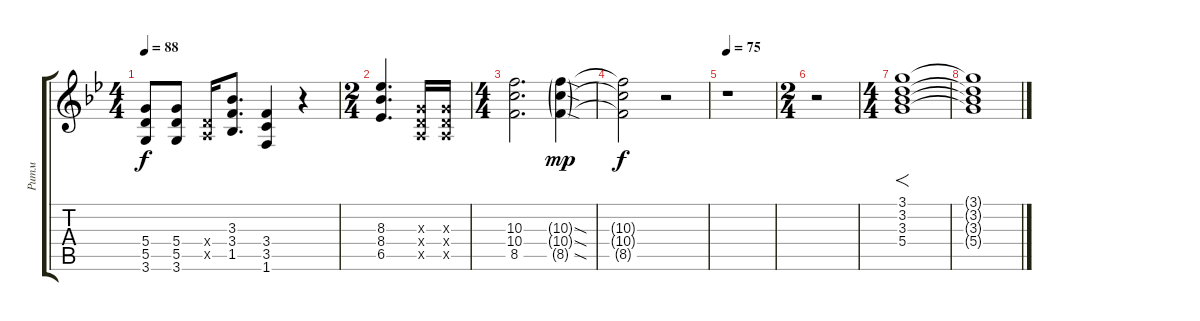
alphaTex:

\track ("Ритм" "Ритм") {instrument distortionguitar}
\staff {score tabs}
\tuning (E4 B3 G3 D3 A2 E2) {hide}
\ts (4 4)
\tempo 88
\clef g2
\ks bb
(5.4 5.5 3.6).8{dy f} (5.4 5.5 3.6).8 (0.4{x} 0.5{x}).16 (3.3 3.4 1.5).8{d} (3.4 3.5 1.6).4 r.4 |
\ts (2 4)
(8.3 8.4 6.5).4{d} (0.3{x} 0.4{x} 0.5{x}).16 (0.3{x} 0.4{x} 0.5{x}).16 |
\ts (4 4)
(10.3 10.4 8.5).2{d} (10.3{sod g} 10.4{sod g} 8.5{sod g}).4{dy mp} |
(10.3{t} 10.4{t} 8.5{t}).2{dy f} r.2 |
\tempo 75
r.1 |
\ts (2 4)
r.2 |
\ts (4 4)
(3.1 3.2 3.3 5.4).1{f instrument drawbarorgan} |
(3.1{t} 3.2{t} 3.3{t} 5.4{t}).1{volume 2}
